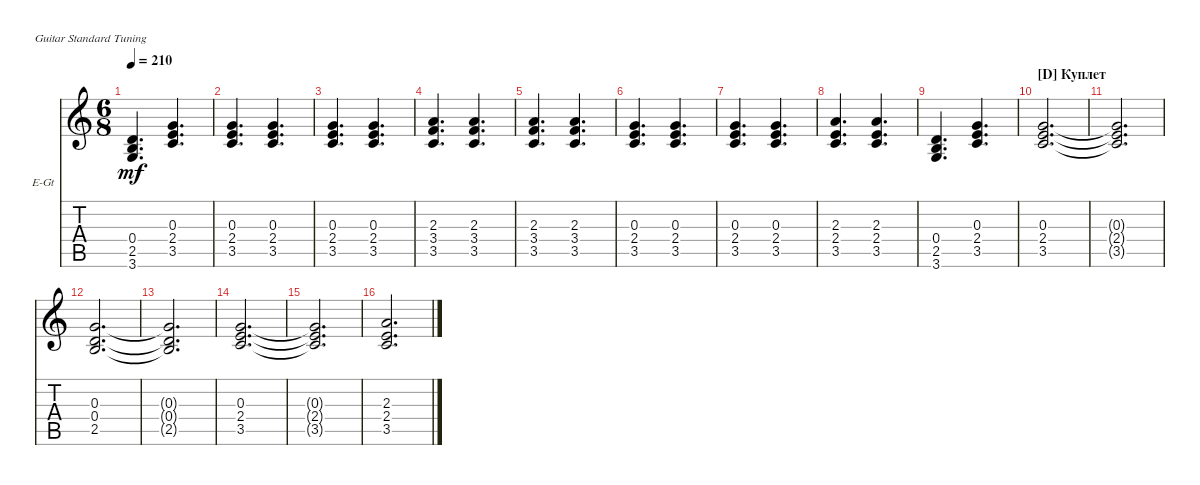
\defaultSystemsLayout 4
\bracketExtendMode nobrackets
\firstSystemTrackNameOrientation horizontal
\otherSystemsTrackNameOrientation horizontal
\track ("Подложка баян" "E-Gt") {instrument electricguitarclean}
\staff {score tabs}
\tuning (E4 B3 G3 D3 A2 E2)
\ts (6 8)
\tempo 210
\clef g2
\scale
0.333333
\ks c
(2.5 0.4 3.6).4{d dy mf} (3.5 2.4 0.3).4{d} |
\scale
0.333333 (3.5 2.4 0.3).4{d} (3.5 2.4 0.3).4{d} |
\scale
0.333333 (3.5 2.4 0.3).4{d} (3.5 2.4 0.3).4{d} |
\scale
0.333333 (3.5 3.4 2.3).4{d} (3.5 3.4 2.3).4{d} |
\scale
0.333333 (3.5 3.4 2.3).4{d} (3.5 3.4 2.3).4{d} |
\scale
0.333333 (3.5 2.4 0.3).4{d} (3.5 2.4 0.3).4{d} |
\scale
0.333333 (3.5 2.4 0.3).4{d} (3.5 2.4 0.3).4{d} |
\scale
0.333333 (3.5 2.4 2.3).4{d} (3.5 2.4 2.3).4{d} |
\scale
0.333333 (2.5 0.4 3.6).4{d} (3.5 2.4 0.3).4{d} |
\section ("D" "Куплет")
\scale
0.333333 (3.5 2.4 0.3).2{d} |
\scale
0.333333 (3.5{t} 2.4{t} 0.3{t}).2{d} |
\scale
0.333333 (2.5 0.4 0.3).2{d} |
\scale
0.333333 (0.3{t} 0.4{t} 2.5{t}).2{d} |
\scale
0.333333 (3.5 2.4 0.3).2{d} |
\scale
0.333333 (3.5{t} 2.4{t} 0.3{t}).2{d} |
\scale
0.333333 (3.5 2.4 2.3).2{d}
